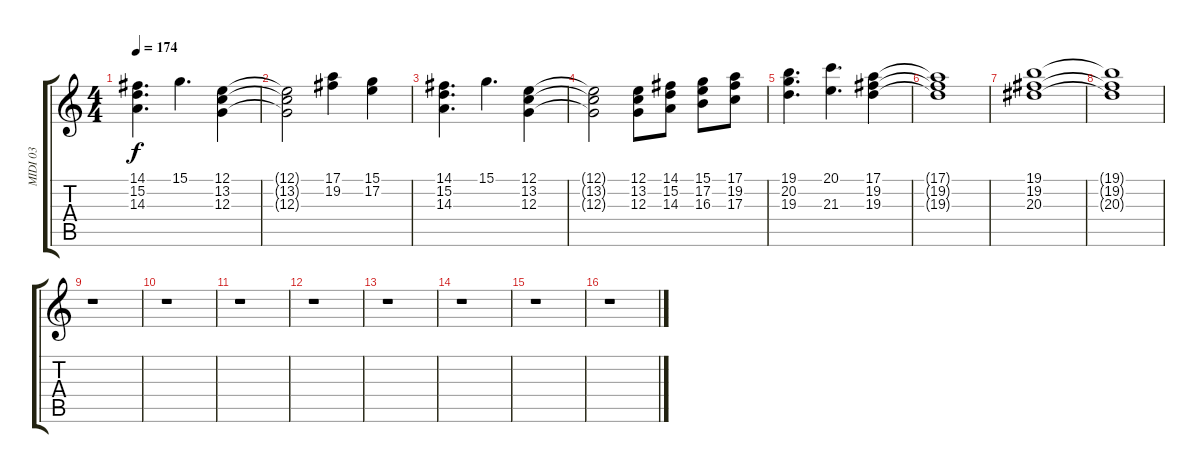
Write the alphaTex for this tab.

\track ("MIDI 03" "MIDI 03") {instrument stringensemble2}
\staff {score tabs}
\tuning (E4 B3 G3 D3 A2 E2) {hide}
\ts (4 4)
\tempo 174
\clef g2
\ks c
(14.1 15.2 14.3).4{d dy f} 15.1.4{d} (12.1 13.2 12.3).4 |
(12.1{t} 13.2{t} 12.3{t}).2 (17.1 19.2).4 (15.1 17.2).4 |
(14.1 15.2 14.3).4{d} 15.1.4{d} (12.1 13.2 12.3).4 |
(12.1{t} 13.2{t} 12.3{t}).2 (12.1 13.2 12.3).8 (14.1 15.2 14.3).8 (15.1 17.2 16.3).8 (17.1 19.2 17.3).8 |
(19.1 20.2 19.3).4{d} (20.1 21.3).4{d} (17.1 19.2 19.3).4 |
(17.1{t} 19.2{t} 19.3{t}).1 |
(19.1 19.2 20.3).1 |
(19.1{t} 19.2{t} 20.3{t}).1 |
r.1 |
r.1 |
r.1 |
r.1 |
r.1 |
r.1 |
r.1 |
r.1
